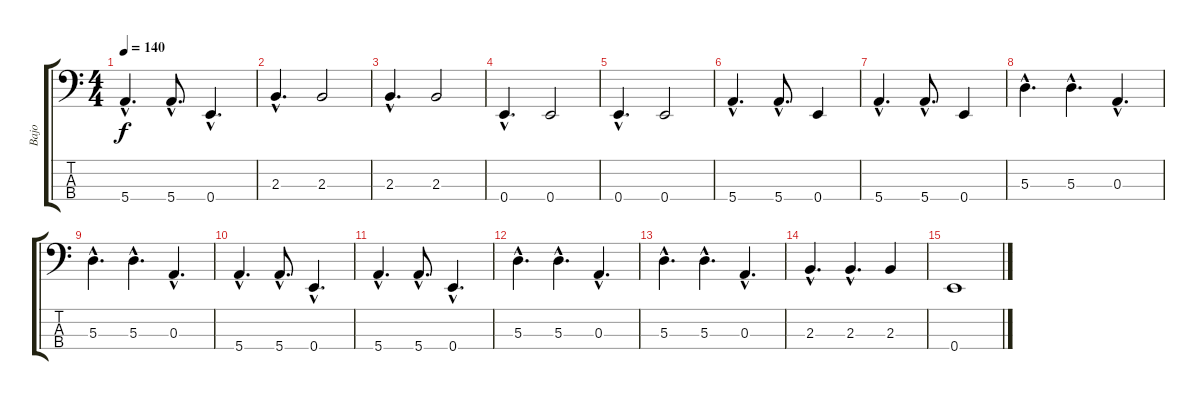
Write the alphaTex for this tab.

\track ("Bajo" "Bajo") {instrument electricbassfinger}
\staff {score tabs}
\tuning (G2 D2 A1 E1) {hide}
\ts (4 4)
\tempo 140
\clef f4
\ks c
5.4{hac}.4{d dy f} 5.4{hac}.8{d} 0.4{hac}.4{d} |
2.3{hac}.4{d} 2.3.2 |
2.3{hac}.4{d} 2.3.2 |
0.4{hac}.4{d} 0.4.2 |
0.4{hac}.4{d} 0.4.2 |
5.4{hac}.4{d} 5.4{hac}.8{d} 0.4.4 |
5.4{hac}.4{d} 5.4{hac}.8{d} 0.4.4 |
5.3{hac}.4{d} 5.3{hac}.4{d} 0.3{hac}.4{d} |
5.3{hac}.4{d} 5.3{hac}.4{d} 0.3{hac}.4{d} |
5.4{hac}.4{d} 5.4{hac}.8{d} 0.4{hac}.4{d} |
5.4{hac}.4{d} 5.4{hac}.8{d} 0.4{hac}.4{d} |
5.3{hac}.4{d} 5.3{hac}.4{d} 0.3{hac}.4{d} |
5.3{hac}.4{d} 5.3{hac}.4{d} 0.3{hac}.4{d} |
2.3{hac}.4{d} 2.3{hac}.4{d} 2.3.4 |
0.4.1
